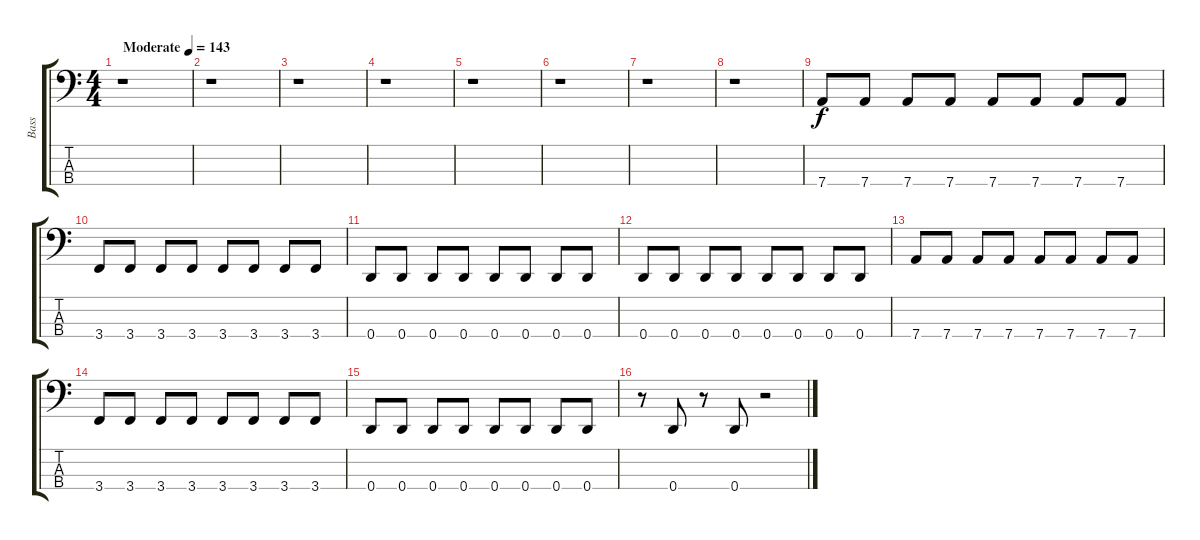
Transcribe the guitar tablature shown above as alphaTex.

\track ("Bass" "Bass") {instrument electricbassfinger}
\staff {score tabs}
\tuning (G2 D2 A1 D1) {hide}
\ts (4 4)
\tempo (143 "Moderate")
\clef f4
\ks c
r.1{dy f instrument electricbassfinger} |
r.1 |
r.1 |
r.1 |
r.1 |
r.1 |
r.1 |
r.1 |
7.4.8 7.4.8 7.4.8 7.4.8 7.4.8 7.4.8 7.4.8 7.4.8 |
3.4.8 3.4.8 3.4.8 3.4.8 3.4.8 3.4.8 3.4.8 3.4.8 |
0.4.8 0.4.8 0.4.8 0.4.8 0.4.8 0.4.8 0.4.8 0.4.8 |
0.4.8 0.4.8 0.4.8 0.4.8 0.4.8 0.4.8 0.4.8 0.4.8 |
7.4.8 7.4.8 7.4.8 7.4.8 7.4.8 7.4.8 7.4.8 7.4.8 |
3.4.8 3.4.8 3.4.8 3.4.8 3.4.8 3.4.8 3.4.8 3.4.8 |
0.4.8 0.4.8 0.4.8 0.4.8 0.4.8 0.4.8 0.4.8 0.4.8 |
r.8 0.4.8 r.8 0.4.8 r.2
